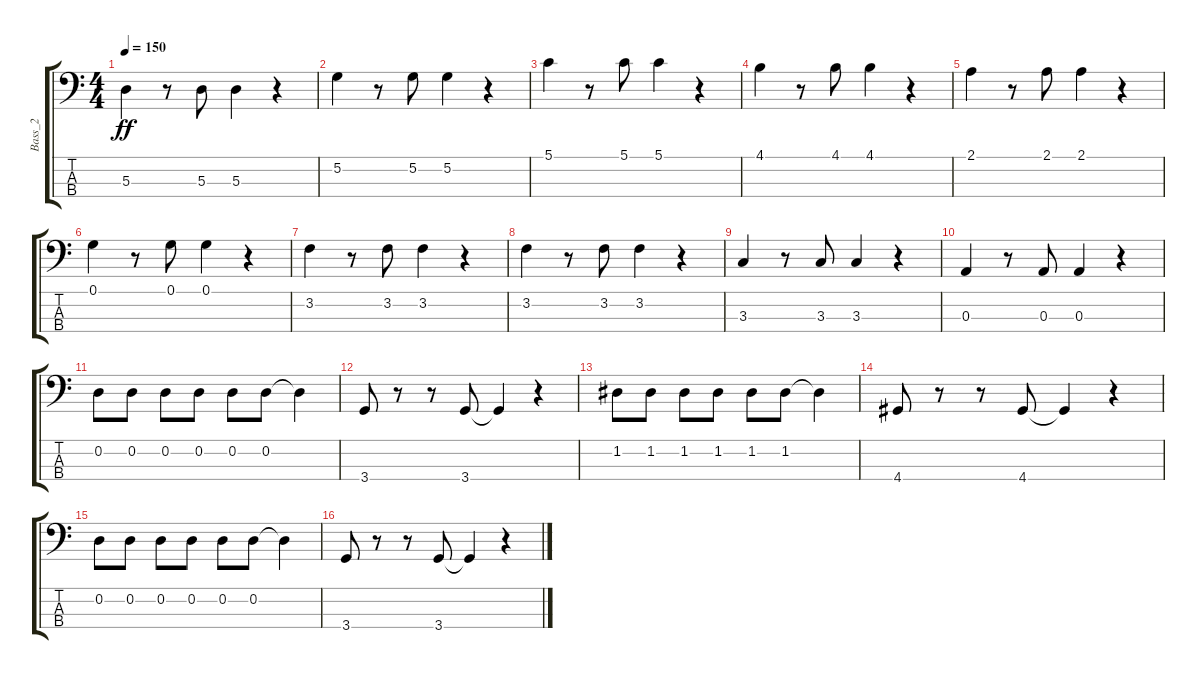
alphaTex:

\track ("Bass_2" "Bass_2") {instrument acousticbass}
\staff {score tabs}
\tuning (G2 D2 A1 E1) {hide}
\ts (4 4)
\tempo 150
\clef f4
\ks c
5.3.4{dy ff} r.8 5.3.8 5.3.4 r.4 |
5.2.4 r.8 5.2.8 5.2.4 r.4 |
5.1.4 r.8 5.1.8 5.1.4 r.4 |
4.1.4 r.8 4.1.8 4.1.4 r.4 |
2.1.4 r.8 2.1.8 2.1.4 r.4 |
0.1.4 r.8 0.1.8 0.1.4 r.4 |
3.2.4 r.8 3.2.8 3.2.4 r.4 |
3.2.4 r.8 3.2.8 3.2.4 r.4 |
3.3.4 r.8 3.3.8 3.3.4 r.4 |
0.3.4 r.8 0.3.8 0.3.4 r.4 |
0.2.8 0.2.8 0.2.8 0.2.8 0.2.8 0.2.8 0.2{t}.4 |
3.4.8 r.8 r.8 3.4.8 3.4{t}.4 r.4 |
1.2.8 1.2.8 1.2.8 1.2.8 1.2.8 1.2.8 1.2{t}.4 |
4.4.8 r.8 r.8 4.4.8 4.4{t}.4 r.4 |
0.2.8 0.2.8 0.2.8 0.2.8 0.2.8 0.2.8 0.2{t}.4 |
3.4.8 r.8 r.8 3.4.8 3.4{t}.4 r.4
